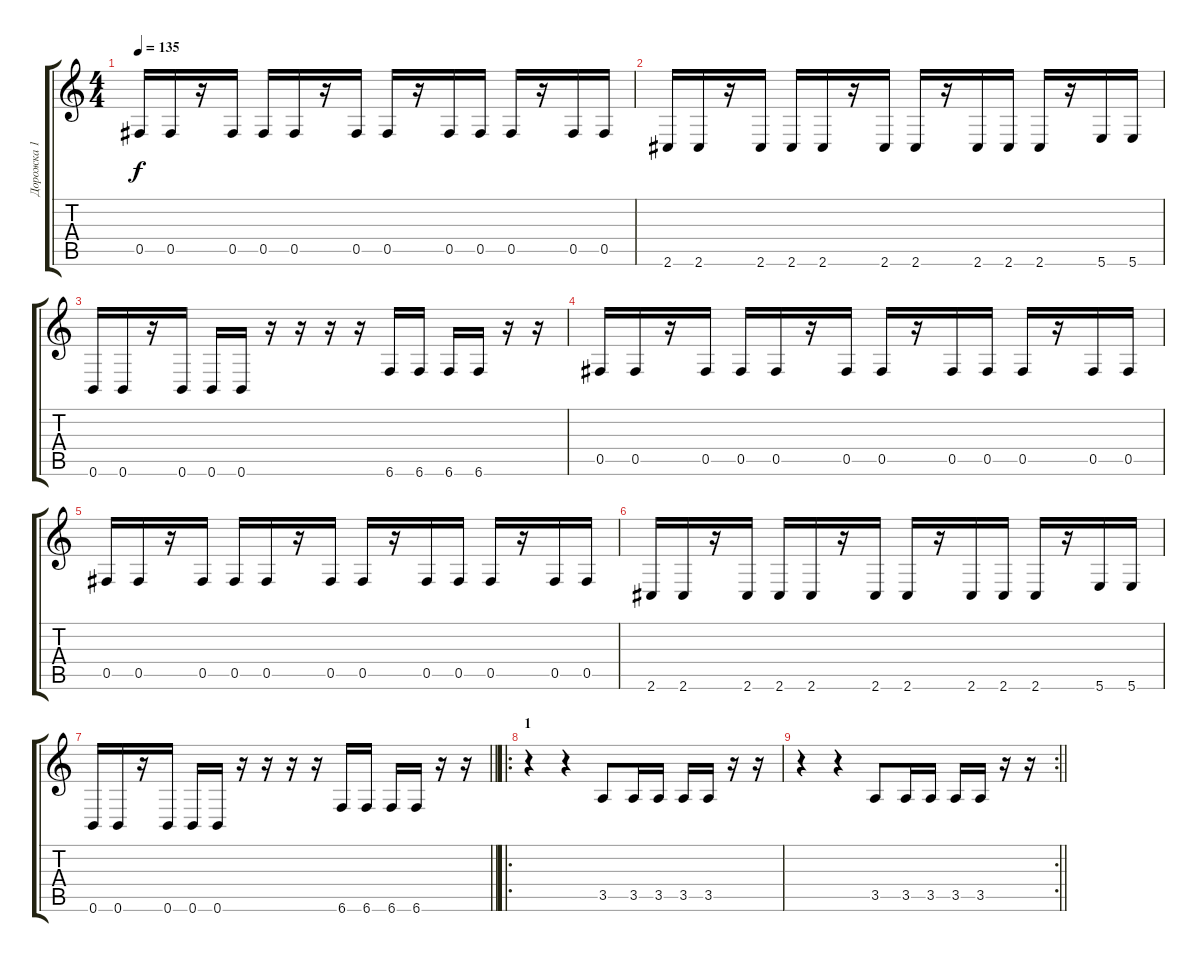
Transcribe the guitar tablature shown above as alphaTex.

\track ("Дорожка 1" "Дорожка 1") {instrument distortionguitar}
\staff {score tabs}
\tuning (Db4 Ab3 E3 B2 Gb2 B1) {hide}
\ts (4 4)
\tempo 135
\clef g2
\ks c
0.5.16{dy f} 0.5.16 r.16 0.5.16 0.5.16 0.5.16 r.16 0.5.16 0.5.16 r.16 0.5.16 0.5.16 0.5.16 r.16 0.5.16 0.5.16 |
2.6.16 2.6.16 r.16 2.6.16 2.6.16 2.6.16 r.16 2.6.16 2.6.16 r.16 2.6.16 2.6.16 2.6.16 r.16 5.6.16 5.6.16 |
0.6.16 0.6.16 r.16 0.6.16 0.6.16 0.6.16 r.16 r.16 r.16 r.16 6.6.16 6.6.16 6.6.16 6.6.16 r.16 r.16 |
0.5.16 0.5.16 r.16 0.5.16 0.5.16 0.5.16 r.16 0.5.16 0.5.16 r.16 0.5.16 0.5.16 0.5.16 r.16 0.5.16 0.5.16 |
0.5.16 0.5.16 r.16 0.5.16 0.5.16 0.5.16 r.16 0.5.16 0.5.16 r.16 0.5.16 0.5.16 0.5.16 r.16 0.5.16 0.5.16 |
2.6.16 2.6.16 r.16 2.6.16 2.6.16 2.6.16 r.16 2.6.16 2.6.16 r.16 2.6.16 2.6.16 2.6.16 r.16 5.6.16 5.6.16 |
\barLineRight lightlight
0.6.16 0.6.16 r.16 0.6.16 0.6.16 0.6.16 r.16 r.16 r.16 r.16 6.6.16 6.6.16 6.6.16 6.6.16 r.16 r.16 |
\ro
\section ("" "1")
r.4 r.4 3.5.8 3.5.16 3.5.16 3.5.16 3.5.16 r.16 r.16 |
\rc 2
\barLineRight lightlight
r.4 r.4 3.5.8 3.5.16 3.5.16 3.5.16 3.5.16 r.16 r.16
